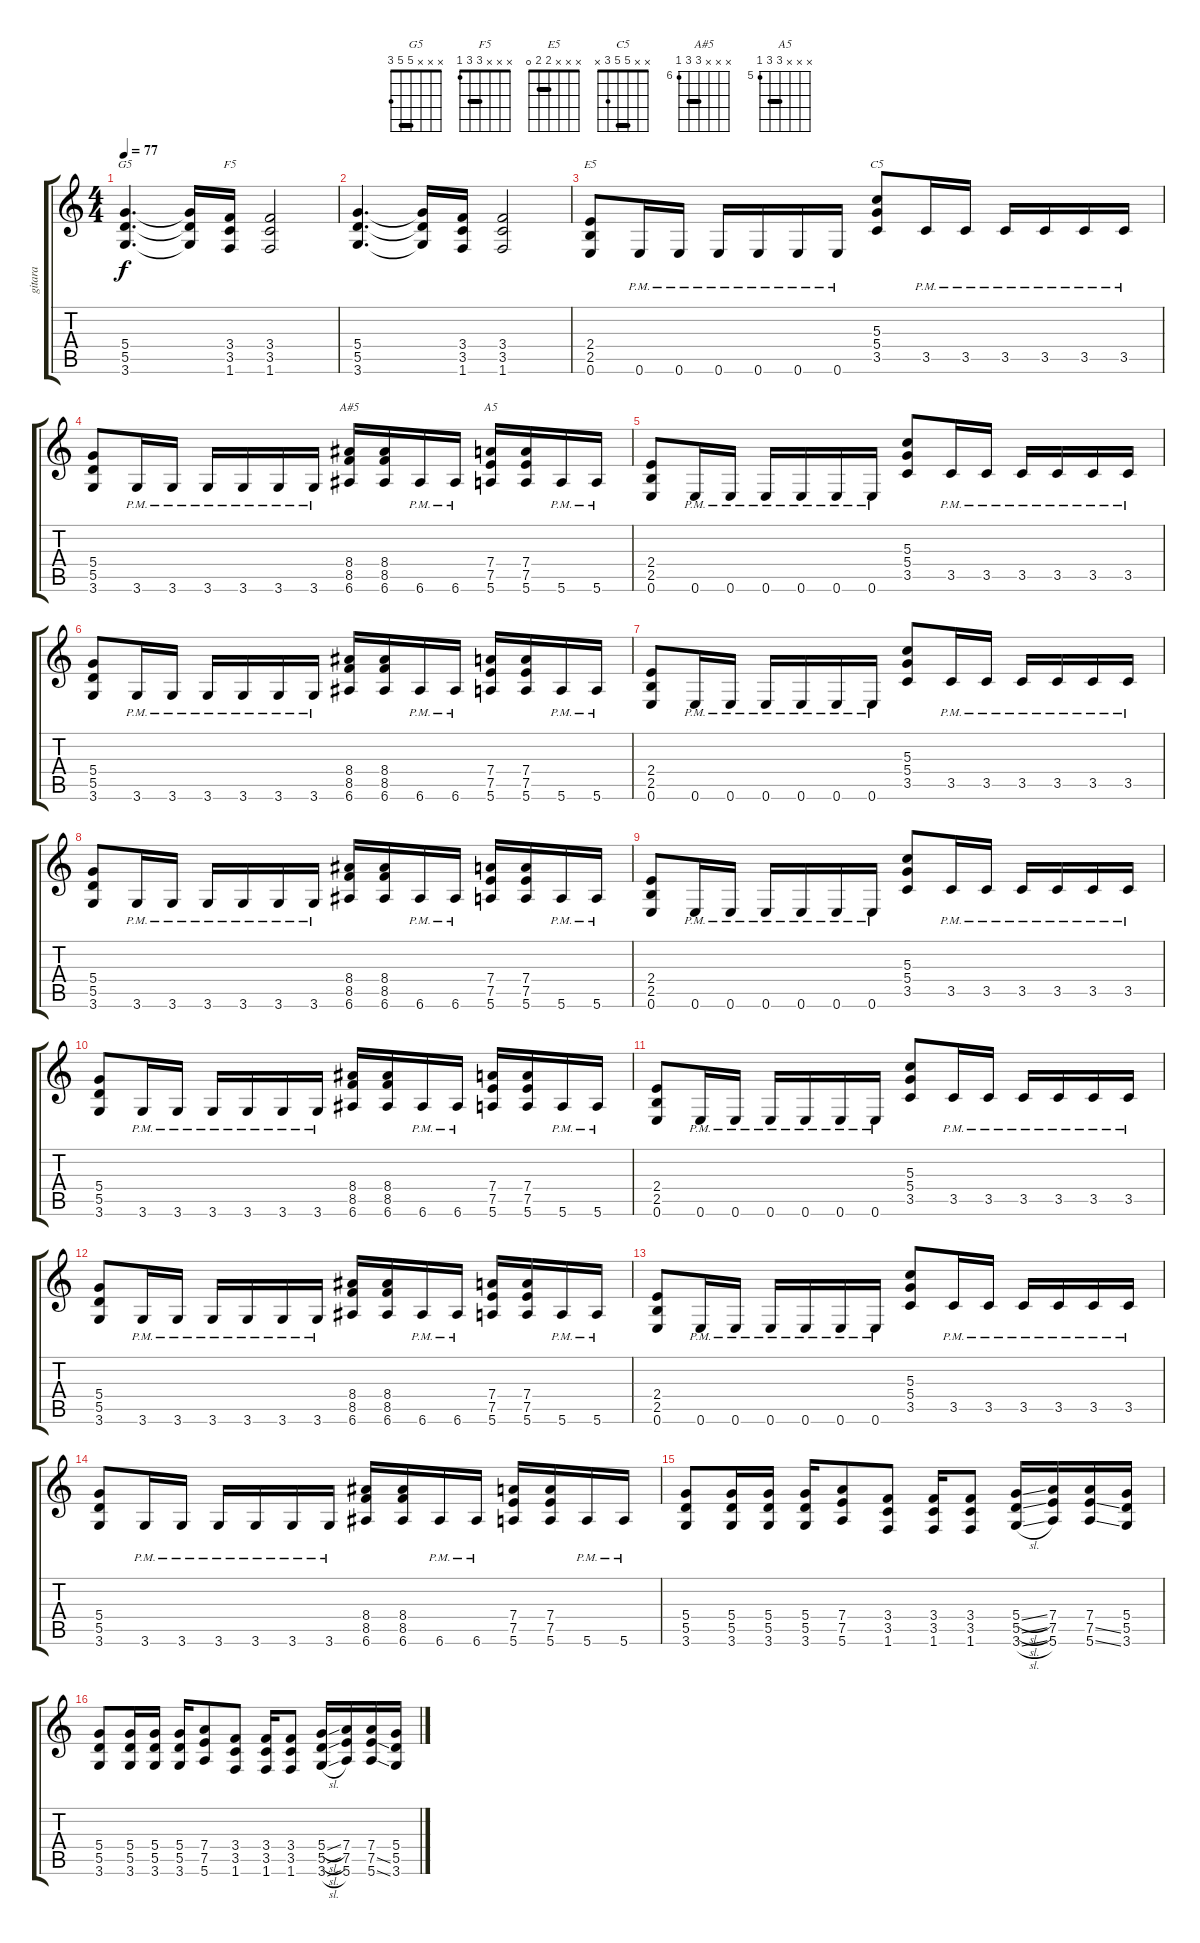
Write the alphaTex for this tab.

\track ("gitara" "gitara") {instrument overdrivenguitar}
\staff {score tabs}
\tuning (E4 B3 G3 D3 A2 E2) {hide}
\chord ("G5" x x x 5 5 3) {barre 5}
\chord ("F5" x x x 3 3 1) {barre 3}
\chord ("E5" x x x 2 2 0) {barre 2}
\chord ("C5" x x 5 5 3 x) {barre 5}
\chord ("A#5" x x x 8 8 6) {firstfret 6 barre 8}
\chord ("A5" x x x 7 7 5) {firstfret 5 barre 7}
\ts (4 4)
\tempo 77
\clef g2
\ks c
(5.4 5.5 3.6).4{d ch "G5" dy f} (5.4{t} 5.5{t} 3.6{t}).16 (3.4 3.5 1.6).16{ch "F5"} (3.4 3.5 1.6).2 |
(5.4 5.5 3.6).4{d} (5.4{t} 5.5{t} 3.6{t}).16 (3.4 3.5 1.6).16 (3.4 3.5 1.6).2 |
(2.4 2.5 0.6).8{ch "E5"} 0.6{pm}.16 0.6{pm}.16 0.6{pm}.16 0.6{pm}.16 0.6{pm}.16 0.6{pm}.16 (5.3 5.4 3.5).8{ch "C5"} 3.5{pm}.16 3.5{pm}.16 3.5{pm}.16 3.5{pm}.16 3.5{pm}.16 3.5{pm}.16 |
(5.4 5.5 3.6).8 3.6{pm}.16 3.6{pm}.16 3.6{pm}.16 3.6{pm}.16 3.6{pm}.16 3.6{pm}.16 (8.4 8.5 6.6).16{ch "A#5"} (8.4 8.5 6.6).16 6.6{pm}.16 6.6{pm}.16 (7.4 7.5 5.6).16{ch "A5"} (7.4 7.5 5.6).16 5.6{pm}.16 5.6{pm}.16 |
(2.4 2.5 0.6).8 0.6{pm}.16 0.6{pm}.16 0.6{pm}.16 0.6{pm}.16 0.6{pm}.16 0.6{pm}.16 (5.3 5.4 3.5).8 3.5{pm}.16 3.5{pm}.16 3.5{pm}.16 3.5{pm}.16 3.5{pm}.16 3.5{pm}.16 |
(5.4 5.5 3.6).8 3.6{pm}.16 3.6{pm}.16 3.6{pm}.16 3.6{pm}.16 3.6{pm}.16 3.6{pm}.16 (8.4 8.5 6.6).16 (8.4 8.5 6.6).16 6.6{pm}.16 6.6{pm}.16 (7.4 7.5 5.6).16 (7.4 7.5 5.6).16 5.6{pm}.16 5.6{pm}.16 |
(2.4 2.5 0.6).8 0.6{pm}.16 0.6{pm}.16 0.6{pm}.16 0.6{pm}.16 0.6{pm}.16 0.6{pm}.16 (5.3 5.4 3.5).8 3.5{pm}.16 3.5{pm}.16 3.5{pm}.16 3.5{pm}.16 3.5{pm}.16 3.5{pm}.16 |
(5.4 5.5 3.6).8 3.6{pm}.16 3.6{pm}.16 3.6{pm}.16 3.6{pm}.16 3.6{pm}.16 3.6{pm}.16 (8.4 8.5 6.6).16 (8.4 8.5 6.6).16 6.6{pm}.16 6.6{pm}.16 (7.4 7.5 5.6).16 (7.4 7.5 5.6).16 5.6{pm}.16 5.6{pm}.16 |
(2.4 2.5 0.6).8 0.6{pm}.16 0.6{pm}.16 0.6{pm}.16 0.6{pm}.16 0.6{pm}.16 0.6{pm}.16 (5.3 5.4 3.5).8 3.5{pm}.16 3.5{pm}.16 3.5{pm}.16 3.5{pm}.16 3.5{pm}.16 3.5{pm}.16 |
(5.4 5.5 3.6).8 3.6{pm}.16 3.6{pm}.16 3.6{pm}.16 3.6{pm}.16 3.6{pm}.16 3.6{pm}.16 (8.4 8.5 6.6).16 (8.4 8.5 6.6).16 6.6{pm}.16 6.6{pm}.16 (7.4 7.5 5.6).16 (7.4 7.5 5.6).16 5.6{pm}.16 5.6{pm}.16 |
(2.4 2.5 0.6).8 0.6{pm}.16 0.6{pm}.16 0.6{pm}.16 0.6{pm}.16 0.6{pm}.16 0.6{pm}.16 (5.3 5.4 3.5).8 3.5{pm}.16 3.5{pm}.16 3.5{pm}.16 3.5{pm}.16 3.5{pm}.16 3.5{pm}.16 |
(5.4 5.5 3.6).8 3.6{pm}.16 3.6{pm}.16 3.6{pm}.16 3.6{pm}.16 3.6{pm}.16 3.6{pm}.16 (8.4 8.5 6.6).16 (8.4 8.5 6.6).16 6.6{pm}.16 6.6{pm}.16 (7.4 7.5 5.6).16 (7.4 7.5 5.6).16 5.6{pm}.16 5.6{pm}.16 |
(2.4 2.5 0.6).8 0.6{pm}.16 0.6{pm}.16 0.6{pm}.16 0.6{pm}.16 0.6{pm}.16 0.6{pm}.16 (5.3 5.4 3.5).8 3.5{pm}.16 3.5{pm}.16 3.5{pm}.16 3.5{pm}.16 3.5{pm}.16 3.5{pm}.16 |
(5.4 5.5 3.6).8 3.6{pm}.16 3.6{pm}.16 3.6{pm}.16 3.6{pm}.16 3.6{pm}.16 3.6{pm}.16 (8.4 8.5 6.6).16 (8.4 8.5 6.6).16 6.6{pm}.16 6.6{pm}.16 (7.4 7.5 5.6).16 (7.4 7.5 5.6).16 5.6{pm}.16 5.6{pm}.16 |
(5.4 5.5 3.6).8 (5.4 5.5 3.6).16 (5.4 5.5 3.6).16 (5.4 5.5 3.6).16 (7.4 7.5 5.6).8 (3.4 3.5 1.6).8 (3.4 3.5 1.6).16 (3.4 3.5 1.6).8 (5.4{sl} 5.5{sl} 3.6{sl}).16 (7.4 7.5 5.6).16 (7.4 7.5{ss} 5.6{ss}).16 (5.4 5.5 3.6).16 |
(5.4 5.5 3.6).8 (5.4 5.5 3.6).16 (5.4 5.5 3.6).16 (5.4 5.5 3.6).16 (7.4 7.5 5.6).8 (3.4 3.5 1.6).8 (3.4 3.5 1.6).16 (3.4 3.5 1.6).8 (5.4{sl} 5.5{sl} 3.6{sl}).16 (7.4 7.5 5.6).16 (7.4 7.5{ss} 5.6{ss}).16 (5.4 5.5 3.6).16
